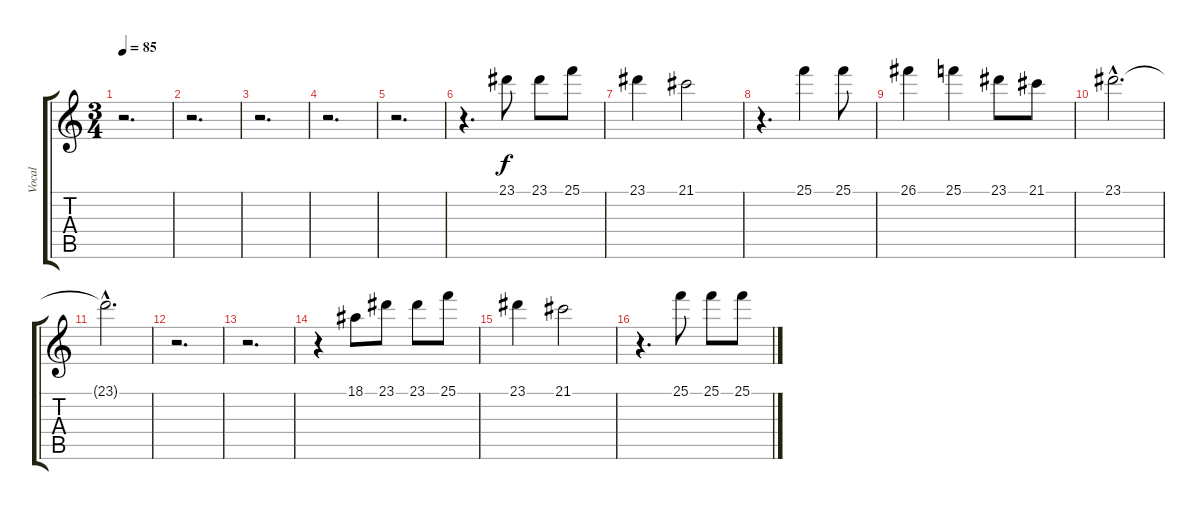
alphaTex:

\track ("Vocal" "Vocal") {instrument lead6voice}
\staff {score tabs}
\tuning (E4 B3 G3 D3 A2 E2) {hide}
\ts (3 4)
\tempo 85
\clef g2
\ks c
r.2{d dy f} |
r.2{d} |
r.2{d} |
r.2{d} |
r.2{d} |
r.4{d} 23.1.8 23.1.8 25.1.8 |
23.1.4 21.1.2 |
r.4{d} 25.1.4 25.1.8 |
26.1.4 25.1.4 23.1.8 21.1.8 |
23.1{hac}.2{d} |
23.1{hac t}.2{d} |
r.2{d} |
r.2{d} |
r.4 18.1.8 23.1.8 23.1.8 25.1.8 |
23.1.4 21.1.2 |
r.4{d} 25.1.8 25.1.8 25.1.8
